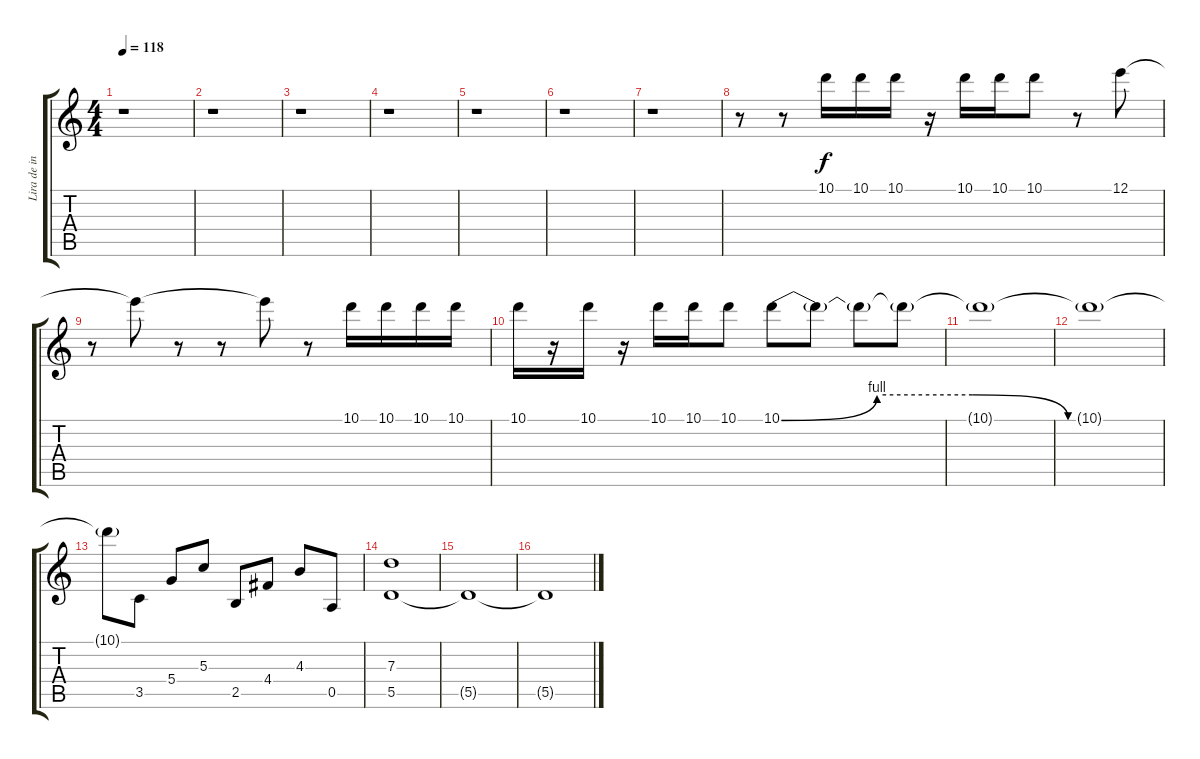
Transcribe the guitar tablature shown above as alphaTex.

\track ("Lira de intro" "Lira de in") {instrument distortionguitar}
\staff {score tabs}
\tuning (E4 B3 G3 D3 A2 E2) {hide}
\ts (4 4)
\tempo 118
\clef g2
\ks c
r.1{dy f} |
r.1 |
r.1 |
r.1 |
r.1 |
r.1 |
r.1 |
r.8 r.8 10.1.16{volume 13 balance 8 instrument altosax} 10.1.16 10.1.16 r.16 10.1.16 10.1.16 10.1.8 r.8 12.1.8 |
r.8 12.1{t}.8 r.8 r.8 12.1{t}.8 r.8 10.1.16 10.1.16 10.1.16 10.1.16 |
10.1.16 r.16 10.1.16 r.16 10.1.16 10.1.16 10.1.8 10.1{be (custom 0 0 15 4 30 4 45 0 60 0)}.8 10.1{t}.8 10.1{t}.8 10.1{t}.8 |
10.1{t}.1 |
10.1{t}.1 |
10.1{t}.8{volume 16 instrument overdrivenguitar} 3.5.8 5.4.8 5.3.8 2.5.8 4.4.8 4.3.8 0.5.8 |
(7.3 5.5).1{volume 0} |
5.5{t}.1 |
5.5{t}.1
